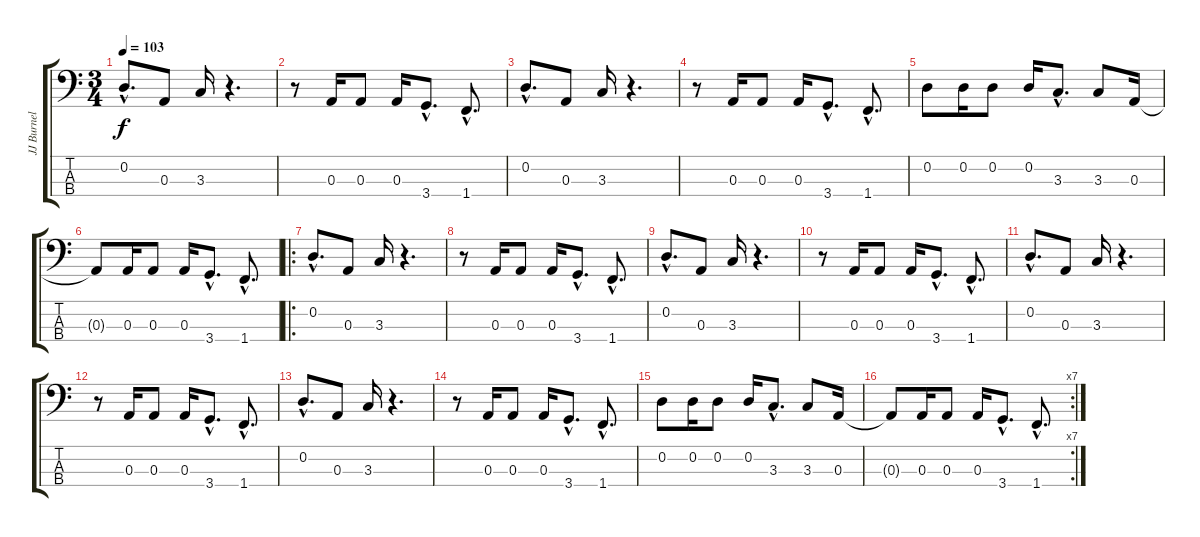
\track ("JJ Burnel - Bass" "JJ Burnel ") {instrument electricbasspick}
\staff {score tabs}
\tuning (G2 D2 A1 E1) {hide}
\ts (3 4)
\tempo 103
\clef f4
\ks c
0.2{hac}.8{d dy f instrument electricbasspick} 0.3.8 3.3.16 r.4{d} |
r.8 0.3.16 0.3.8 0.3.16 3.4{hac}.8{d} 1.4{hac}.8{d} |
0.2{hac}.8{d} 0.3.8 3.3.16 r.4{d} |
r.8 0.3.16 0.3.8 0.3.16 3.4{hac}.8{d} 1.4{hac}.8{d} |
0.2.8 0.2.16 0.2.8 0.2.16 3.3{hac}.8{d} 3.3.8 0.3.16 |
0.3{t}.8 0.3.16 0.3.8 0.3.16 3.4{hac}.8{d} 1.4{hac}.8{d} |
\ro
0.2{hac}.8{d} 0.3.8 3.3.16 r.4{d} |
r.8 0.3.16 0.3.8 0.3.16 3.4{hac}.8{d} 1.4{hac}.8{d} |
0.2{hac}.8{d} 0.3.8 3.3.16 r.4{d} |
r.8 0.3.16 0.3.8 0.3.16 3.4{hac}.8{d} 1.4{hac}.8{d} |
0.2{hac}.8{d} 0.3.8 3.3.16 r.4{d} |
r.8 0.3.16 0.3.8 0.3.16 3.4{hac}.8{d} 1.4{hac}.8{d} |
0.2{hac}.8{d} 0.3.8 3.3.16 r.4{d} |
r.8 0.3.16 0.3.8 0.3.16 3.4{hac}.8{d} 1.4{hac}.8{d} |
0.2.8 0.2.16 0.2.8 0.2.16 3.3{hac}.8{d} 3.3.8 0.3.16 |
\rc 7
0.3{t}.8 0.3.16 0.3.8 0.3.16 3.4{hac}.8{d} 1.4{hac}.8{d}
